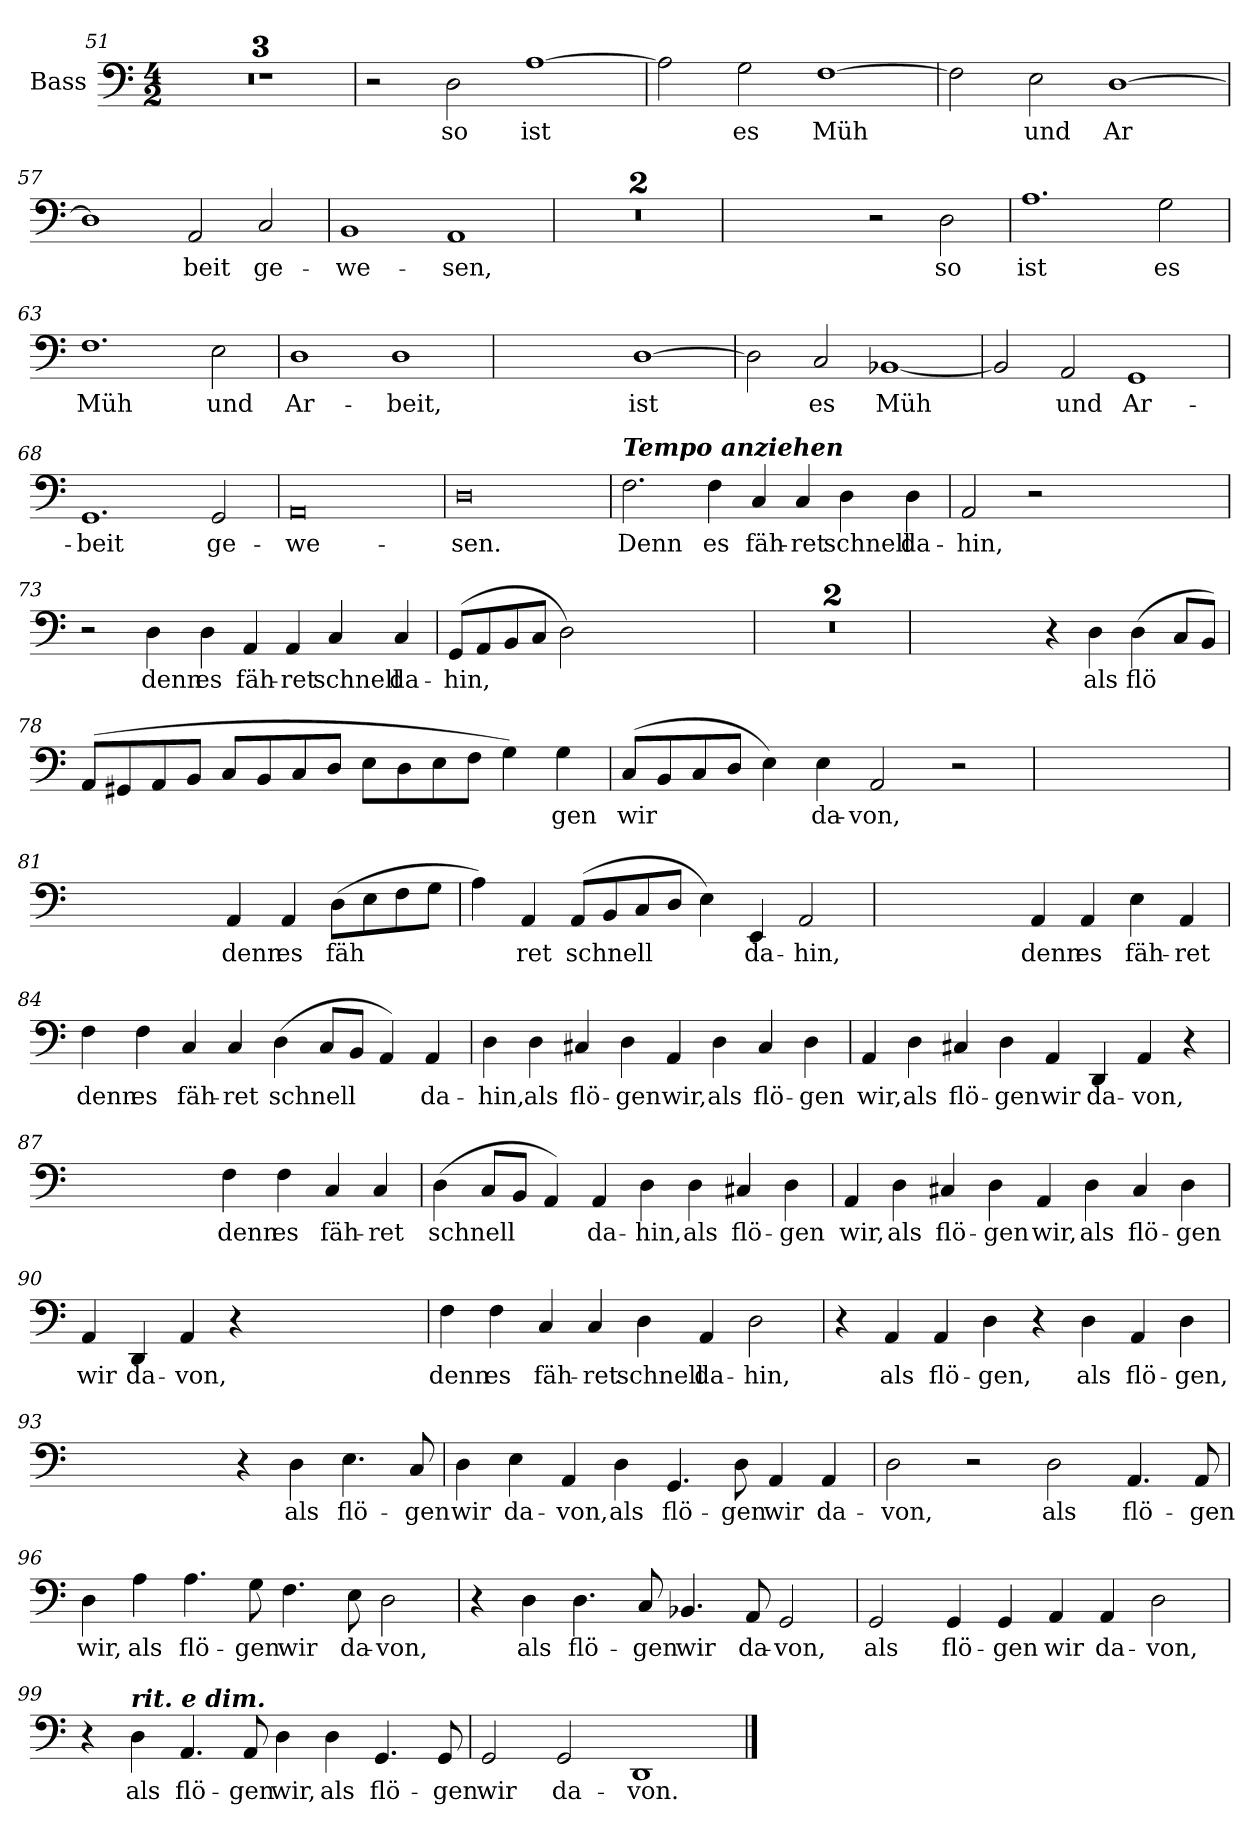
**kern	**text
*part1	*part1
*staff1	*staff1
*I"Bass	*
*I'B	*
*clefF4	*
*k[]	*
*M4/2	*
=51	=51
0r	.
=52	=52
0r	.
=53	=53
0r	.
=54	=54
2r	.
!	!LO:LY:b
2D\	so
!	!LO:LY:b
[1A	ist
=55	=55
2A\]	.
!	!LO:LY:b
2G\	es
!	!LO:LY:b
[1F	Müh
!!LO:LB:g=z
=56	=56
2F\]	.
!	!LO:LY:b
2E\	und
!	!LO:LY:b
[1D	Ar
=57	=57
1D]	.
!	!LO:LY:b
2AA/	beit
!	!LO:LY:b
2C/	ge-
!!LO:LB:g=z
=58	=58
!	!LO:LY:b
1BB	we-
!	!LO:LY:b
1AA	sen,
=59	=59
0r	.
=60	=60
0r	.
=61	=61
2ryy	.
2ryy	.
2r	.
!	!LO:LY:b
2D\	so
=62	=62
!	!LO:LY:b
1.A	ist
!	!LO:LY:b
2G\	es
=63	=63
!	!LO:LY:b
1.F	Müh
!	!LO:LY:b
2E\	und
!!LO:LB:g=z
=64	=64
!	!LO:LY:b
1D	Ar-
!	!LO:LY:b
1D	beit,
!!LO:LB:g=z
=65	=65
2ryy	.
2ryy	.
!	!LO:LY:b
[1D	ist
=66	=66
2D\]	.
!	!LO:LY:b
2C/	es
!	!LO:LY:b
[1BB-X	Müh
=67	=67
2BB-/]	.
!	!LO:LY:b
2AA/	und
!	!LO:LY:b
1GG	Ar-
=68	=68
!	!LO:LY:b
1.GG	beit
!	!LO:LY:b
2GG/	ge-
=69	=69
!	!LO:LY:b
0AA	we-
!!LO:PB:g=z
=70	=70
!	!LO:LY:b
0D	sen.
=71	=71
!LO:TX:a:Bi:t=Tempo anziehen	!
!	!LO:LY:b
2.F\	Denn
!	!LO:LY:b
4F\	es
!	!LO:LY:b
4C/	fäh-
!	!LO:LY:b
4C/	ret
!	!LO:LY:b
4D\	schnell
!	!LO:LY:b
4D\	da-
=72	=72
!	!LO:LY:b
2AA/	hin,
2r	.
2ryy	.
2ryy	.
=73	=73
2r	.
!	!LO:LY:b
4D\	denn
!	!LO:LY:b
4D\	es
!	!LO:LY:b
4AA/	fäh-
!	!LO:LY:b
4AA/	ret
!	!LO:LY:b
4C/	schnell
!	!LO:LY:b
4C/	da-
!!LO:LB:g=z
=74	=74
!	!LO:LY:b
(8GG/L	hin,
8AA/	.
8BB/	.
8C/J	.
2D\)	.
2ryy	.
2ryy	.
=75	=75
0r	.
=76	=76
0r	.
=77	=77
2ryy	.
2ryy	.
4r	.
!	!LO:LY:b
4D\	als
!	!LO:LY:b
(4D\	flö
8C/L	.
8BB/J)	.
!!LO:LB:g=z
=78	=78
(8AA/L	.
8GG#X/	.
8AA/	.
8BB/J	.
8C/L	.
8BB/	.
8C/	.
8D/J	.
8E\L	.
8D\	.
8E\	.
8F\J	.
4G\)	.
!	!LO:LY:b
4G\	gen
=79	=79
!	!LO:LY:b
(8C/L	wir
8BB/	.
8C/	.
8D/J	.
4E\)	.
!	!LO:LY:b
4E\	da-
!	!LO:LY:b
2AA/	von,
2r	.
=80	=80
0ryy	.
!!LO:LB:g=z
=81	=81
2ryy	.
2ryy	.
!	!LO:LY:b
4AA/	denn
!	!LO:LY:b
4AA/	es
!	!LO:LY:b
(8D\L	fäh
8E\	.
8F\	.
8G\J	.
=82	=82
4A\)	.
!	!LO:LY:b
4AA/	ret
!	!LO:LY:b
(8AA/L	schnell
8BB/	.
8C/	.
8D/J	.
4E\)	.
!	!LO:LY:b
4EE/	da-
!	!LO:LY:b
2AA/	hin,
=83	=83
2ryy	.
2ryy	.
!	!LO:LY:b
4AA/	denn
!	!LO:LY:b
4AA/	es
!	!LO:LY:b
4E\	fäh-
!	!LO:LY:b
4AA/	ret
!!LO:LB:g=z
=84	=84
!	!LO:LY:b
4F\	denn
!	!LO:LY:b
4F\	es
!	!LO:LY:b
4C/	fäh-
!	!LO:LY:b
4C/	ret
!	!LO:LY:b
(4D\	schnell
8C/L	.
8BB/J	.
4AA/)	.
!	!LO:LY:b
4AA/	da-
=85	=85
!	!LO:LY:b
4D\	hin,
!	!LO:LY:b
4D\	als
!	!LO:LY:b
4C#X/	flö-
!	!LO:LY:b
4D\	gen
!	!LO:LY:b
4AA/	wir,
!	!LO:LY:b
4D\	als
!	!LO:LY:b
4C#/	flö-
!	!LO:LY:b
4D\	gen
=86	=86
!	!LO:LY:b
4AA/	wir,
!	!LO:LY:b
4D\	als
!	!LO:LY:b
4C#X/	flö-
!	!LO:LY:b
4D\	gen
!	!LO:LY:b
4AA/	wir
!	!LO:LY:b
4DD/	da-
!	!LO:LY:b
4AA/	von,
4r	.
!!LO:LB:g=z
=87	=87
2ryy	.
2ryy	.
!	!LO:LY:b
4F\	denn
!	!LO:LY:b
4F\	es
!	!LO:LY:b
4C/	fäh-
!	!LO:LY:b
4C/	ret
=88	=88
!	!LO:LY:b
(4D\	schnell
8C/L	.
8BB/J	.
4AA/)	.
!	!LO:LY:b
4AA/	da-
!	!LO:LY:b
4D\	hin,
!	!LO:LY:b
4D\	als
!	!LO:LY:b
4C#X/	flö-
!	!LO:LY:b
4D\	gen
!!LO:LB:g=z
=89	=89
!	!LO:LY:b
4AA/	wir,
!	!LO:LY:b
4D\	als
!	!LO:LY:b
4C#X/	flö-
!	!LO:LY:b
4D\	gen
!	!LO:LY:b
4AA/	wir,
!	!LO:LY:b
4D\	als
!	!LO:LY:b
4C#/	flö-
!	!LO:LY:b
4D\	gen
=90	=90
!	!LO:LY:b
4AA/	wir
!	!LO:LY:b
4DD/	da-
!	!LO:LY:b
4AA/	von,
4r	.
2ryy	.
2ryy	.
!!LO:LB:g=z
=91	=91
!	!LO:LY:b
4F\	denn
!	!LO:LY:b
4F\	es
!	!LO:LY:b
4C/	fäh-
!	!LO:LY:b
4C/	ret
!	!LO:LY:b
4D\	schnell
!	!LO:LY:b
4AA/	da-
!	!LO:LY:b
2D\	hin,
=92	=92
4r	.
!	!LO:LY:b
4AA/	als
!	!LO:LY:b
4AA/	flö-
!	!LO:LY:b
4D\	gen,
4r	.
!	!LO:LY:b
4D\	als
!	!LO:LY:b
4AA/	flö-
!	!LO:LY:b
4D\	gen,
!!LO:LB:g=z
=93	=93
2ryy	.
2ryy	.
4r	.
!	!LO:LY:b
4D\	als
!	!LO:LY:b
4.E\	flö-
!	!LO:LY:b
8C/	gen
=94	=94
!	!LO:LY:b
4D\	wir
!	!LO:LY:b
4E\	da-
!	!LO:LY:b
4AA/	von,
!	!LO:LY:b
4D\	als
!	!LO:LY:b
4.GG/	flö-
!	!LO:LY:b
8D\	gen
!	!LO:LY:b
4AA/	wir
!	!LO:LY:b
4AA/	da-
=95	=95
!	!LO:LY:b
2D\	von,
2r	.
!	!LO:LY:b
2D\	als
!	!LO:LY:b
4.AA/	flö-
!	!LO:LY:b
8AA/	gen
!!LO:LB:g=z
=96	=96
!	!LO:LY:b
4D\	wir,
!	!LO:LY:b
4A\	als
!	!LO:LY:b
4.A\	flö-
!	!LO:LY:b
8G\	gen
!	!LO:LY:b
4.F\	wir
!	!LO:LY:b
8E\	da-
!	!LO:LY:b
2D\	von,
=97	=97
4r	.
!	!LO:LY:b
4D\	als
!	!LO:LY:b
4.D\	flö-
!	!LO:LY:b
8C/	gen
!	!LO:LY:b
4.BB-X/	wir
!	!LO:LY:b
8AA/	da-
!	!LO:LY:b
2GG/	von,
!!LO:LB:g=z
=98	=98
!	!LO:LY:b
2GG/	als
!	!LO:LY:b
4GG/	flö-
!	!LO:LY:b
4GG/	gen
!	!LO:LY:b
4AA/	wir
!	!LO:LY:b
4AA/	da-
!	!LO:LY:b
2D\	von,
=99	=99
4r	.
!LO:TX:a:Bi:t=rit. e dim.	!
!	!LO:LY:b
4D\	als
!	!LO:LY:b
4.AA/	flö-
!	!LO:LY:b
8AA/	gen
!	!LO:LY:b
4D\	wir,
!	!LO:LY:b
4D\	als
!	!LO:LY:b
4.GG/	flö-
!	!LO:LY:b
8GG/	gen
=100	=100
!	!LO:LY:b
2GG/	wir
!	!LO:LY:b
2GG/	da-
!	!LO:LY:b
1DD>	von.
==	==
*-	*-
